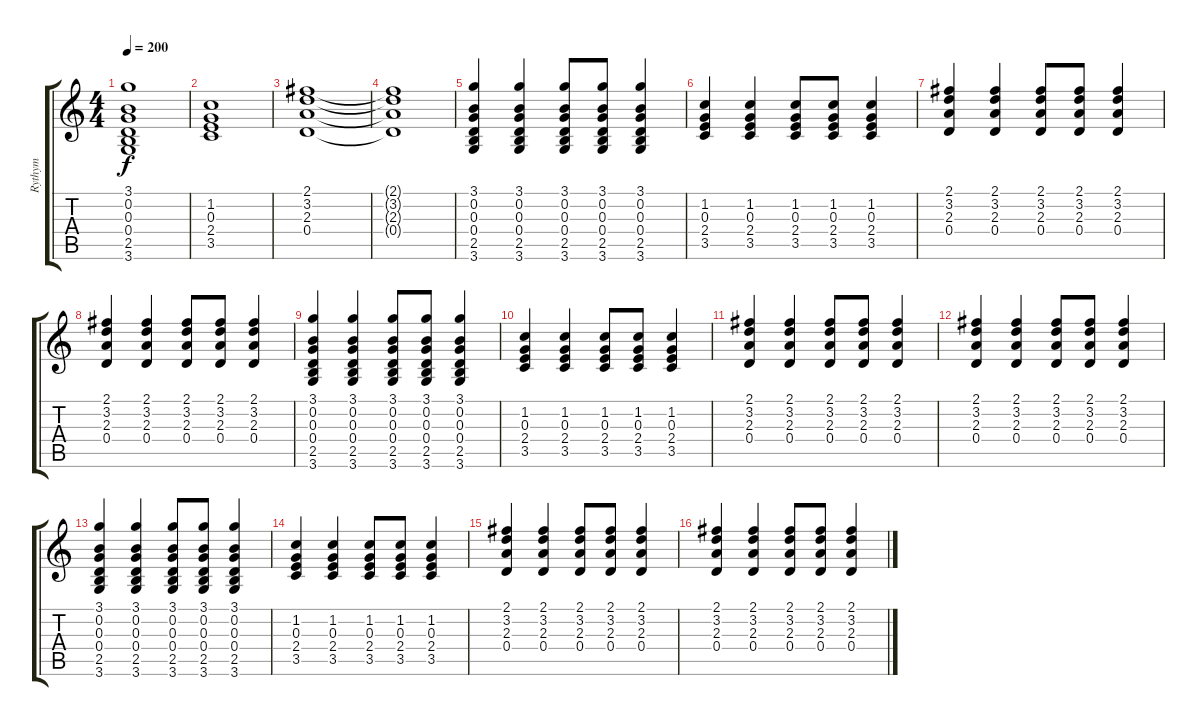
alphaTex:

\track ("Rythym" "Rythym") {instrument distortionguitar}
\staff {score tabs}
\tuning (E4 B3 G3 D3 A2 E2) {hide}
\ts (4 4)
\tempo 200
\clef g2
\ks c
(3.1 0.2 0.3 0.4 2.5 3.6).1{dy f} |
(1.2 0.3 2.4 3.5).1 |
(2.1 3.2 2.3 0.4).1 |
(2.1{t} 3.2{t} 2.3{t} 0.4{t}).1 |
(3.1 0.2 0.3 0.4 2.5 3.6).4 (3.1 0.2 0.3 0.4 2.5 3.6).4 (3.1 0.2 0.3 0.4 2.5 3.6).8 (3.1 0.2 0.3 0.4 2.5 3.6).8 (3.1 0.2 0.3 0.4 2.5 3.6).4 |
(1.2 0.3 2.4 3.5).4 (1.2 0.3 2.4 3.5).4 (1.2 0.3 2.4 3.5).8 (1.2 0.3 2.4 3.5).8 (1.2 0.3 2.4 3.5).4 |
(2.1 3.2 2.3 0.4).4 (2.1 3.2 2.3 0.4).4 (2.1 3.2 2.3 0.4).8 (2.1 3.2 2.3 0.4).8 (2.1 3.2 2.3 0.4).4 |
(2.1 3.2 2.3 0.4).4 (2.1 3.2 2.3 0.4).4 (2.1 3.2 2.3 0.4).8 (2.1 3.2 2.3 0.4).8 (2.1 3.2 2.3 0.4).4 |
(3.1 0.2 0.3 0.4 2.5 3.6).4 (3.1 0.2 0.3 0.4 2.5 3.6).4 (3.1 0.2 0.3 0.4 2.5 3.6).8 (3.1 0.2 0.3 0.4 2.5 3.6).8 (3.1 0.2 0.3 0.4 2.5 3.6).4 |
(1.2 0.3 2.4 3.5).4 (1.2 0.3 2.4 3.5).4 (1.2 0.3 2.4 3.5).8 (1.2 0.3 2.4 3.5).8 (1.2 0.3 2.4 3.5).4 |
(2.1 3.2 2.3 0.4).4 (2.1 3.2 2.3 0.4).4 (2.1 3.2 2.3 0.4).8 (2.1 3.2 2.3 0.4).8 (2.1 3.2 2.3 0.4).4 |
(2.1 3.2 2.3 0.4).4 (2.1 3.2 2.3 0.4).4 (2.1 3.2 2.3 0.4).8 (2.1 3.2 2.3 0.4).8 (2.1 3.2 2.3 0.4).4 |
(3.1 0.2 0.3 0.4 2.5 3.6).4 (3.1 0.2 0.3 0.4 2.5 3.6).4 (3.1 0.2 0.3 0.4 2.5 3.6).8 (3.1 0.2 0.3 0.4 2.5 3.6).8 (3.1 0.2 0.3 0.4 2.5 3.6).4 |
(1.2 0.3 2.4 3.5).4 (1.2 0.3 2.4 3.5).4 (1.2 0.3 2.4 3.5).8 (1.2 0.3 2.4 3.5).8 (1.2 0.3 2.4 3.5).4 |
(2.1 3.2 2.3 0.4).4 (2.1 3.2 2.3 0.4).4 (2.1 3.2 2.3 0.4).8 (2.1 3.2 2.3 0.4).8 (2.1 3.2 2.3 0.4).4 |
(2.1 3.2 2.3 0.4).4 (2.1 3.2 2.3 0.4).4 (2.1 3.2 2.3 0.4).8 (2.1 3.2 2.3 0.4).8 (2.1 3.2 2.3 0.4).4
